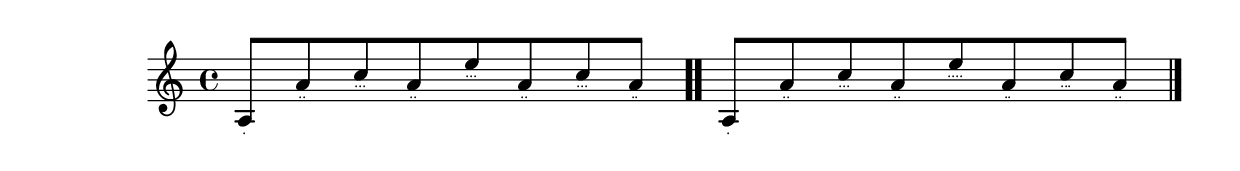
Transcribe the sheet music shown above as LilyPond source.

\version "2.24.3"
\language "english"

#(define RH rightHandFinger)

\layout {
  ragged-right = ##f
}

\relative {
  \set strokeFingerOrientations = #'(down)
  \override StrokeFinger.staff-padding = #'()
  \override StrokeFinger.digit-names = ##("." ".." "..." "....")
  a8\RH 1 [ a'\RH 2 c\RH 3 a\RH 2 e'\RH 3 a,\RH 2 c\RH 3 a\RH 2]
  \bar ".."
  a,\RH 1 [ a'\RH 2 c\RH 3 a\RH 2 e'\RH 4 a,\RH 2 c\RH 3 a\RH 2]
  \bar "|."
}
